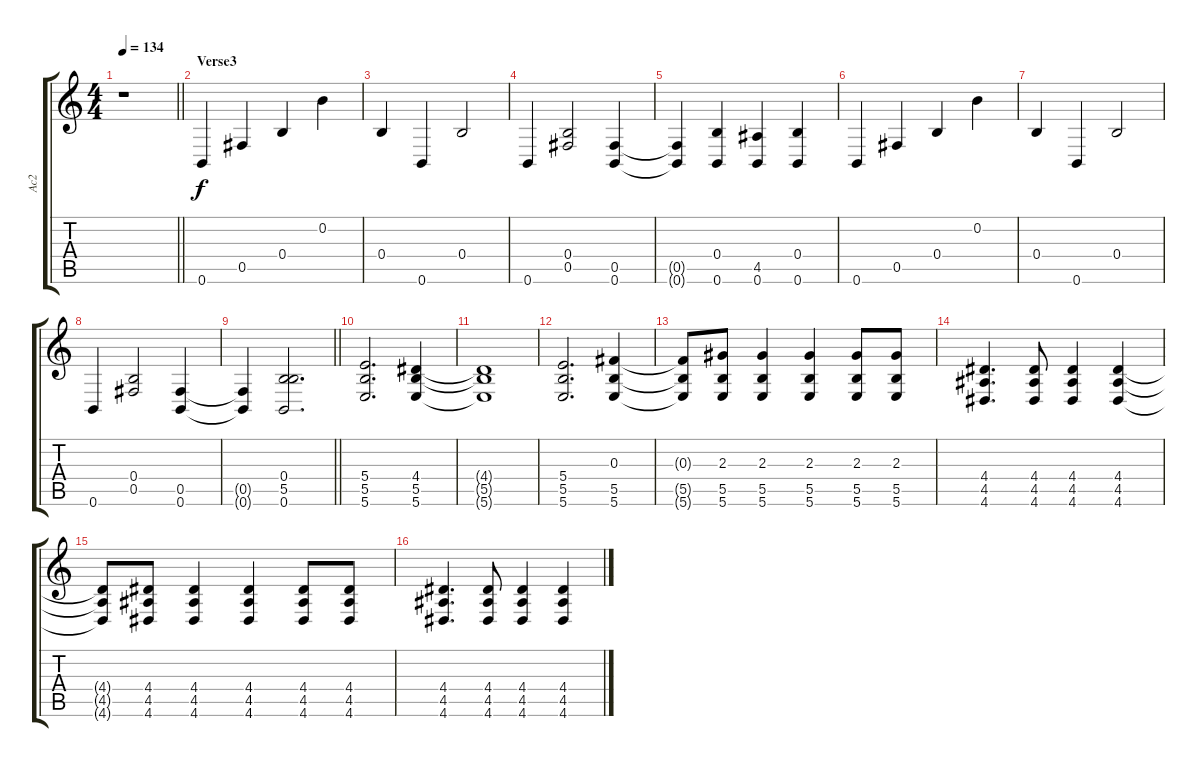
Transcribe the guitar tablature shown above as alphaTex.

\track ("Ac2" "Ac2") {instrument acousticguitarsteel}
\staff {score tabs}
\tuning (Eb4 B3 Gb3 B2 Gb2 B1) {hide}
\ts (4 4)
\tempo 134
\clef g2
\barLineRight lightlight
\ks c
r.1{dy f} |
\section ("" "Verse3")
0.6.4 0.5.4 0.4.4 0.2.4 |
0.4.4 0.6.4 0.4.2 |
0.6.4 (0.4 0.5).2 (0.5 0.6).4 |
(0.5{t} 0.6{t}).4 (0.4 0.6).4 (4.5 0.6).4 (0.4 0.6).4 |
0.6.4 0.5.4 0.4.4 0.2.4 |
0.4.4 0.6.4 0.4.2 |
0.6.4 (0.4 0.5).2 (0.5 0.6).4 |
\barLineRight lightlight
(0.5{t} 0.6{t}).4 (0.4 5.5 0.6).2{d} |
\section ("" "")
(5.4 5.5 5.6).2{d} (4.4 5.5 5.6).4 |
(4.4{t} 5.5{t} 5.6{t}).1 |
(5.4 5.5 5.6).2{d} (0.3 5.5 5.6).4 |
(0.3{t} 5.5{t} 5.6{t}).8 (2.3 5.5 5.6).8 (2.3 5.5 5.6).4 (2.3 5.5 5.6).4 (2.3 5.5 5.6).8 (2.3 5.5 5.6).8 |
(4.4 4.5 4.6).4{d} (4.4 4.5 4.6).8 (4.4 4.5 4.6).4 (4.4 4.5 4.6).4 |
(4.4{t} 4.5{t} 4.6{t}).8 (4.4 4.5 4.6).8 (4.4 4.5 4.6).4 (4.4 4.5 4.6).4 (4.4 4.5 4.6).8 (4.4 4.5 4.6).8 |
(4.4 4.5 4.6).4{d} (4.4 4.5 4.6).8 (4.4 4.5 4.6).4 (4.4 4.5 4.6).4
